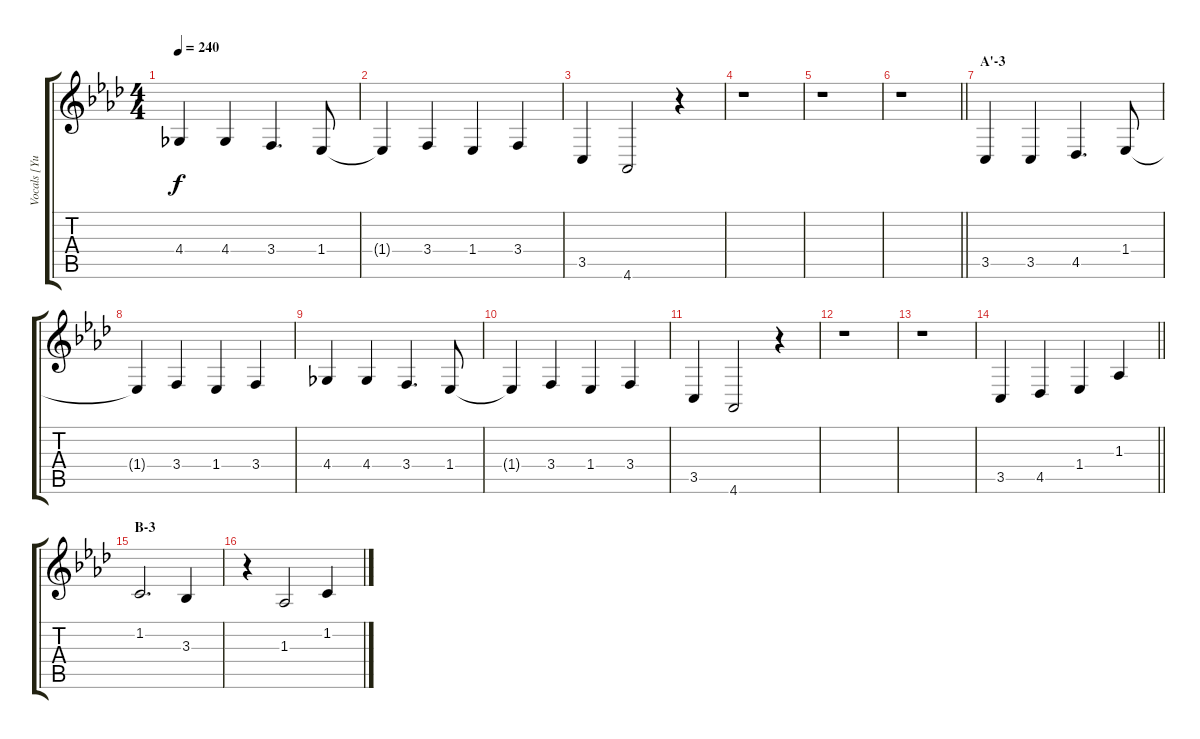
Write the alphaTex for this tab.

\track ("Vocals [Yui]" "Vocals [Yu") {instrument cello}
\staff {score tabs}
\tuning (E4 B3 G3 D3 A2 E2) {hide}
\ts (4 4)
\tempo 240
\clef g2
\ks ab
4.4.4{dy f} 4.4.4 3.4.4{d} 1.4.8 |
1.4{t}.4 3.4.4 1.4.4 3.4.4 |
3.5.4 4.6.2 r.4 |
r.1 |
r.1 |
\barLineRight lightlight
r.1 |
\section ("" "A'-3")
3.5.4 3.5.4 4.5.4{d} 1.4.8 |
1.4{t}.4 3.4.4 1.4.4 3.4.4 |
4.4.4 4.4.4 3.4.4{d} 1.4.8 |
1.4{t}.4 3.4.4 1.4.4 3.4.4 |
3.5.4 4.6.2 r.4 |
r.1 |
r.1 |
\barLineRight lightlight
3.5.4 4.5.4 1.4.4 1.3.4 |
\section ("" "B-3")
1.2.2{d} 3.3.4 |
r.4 1.3.2 1.2.4
